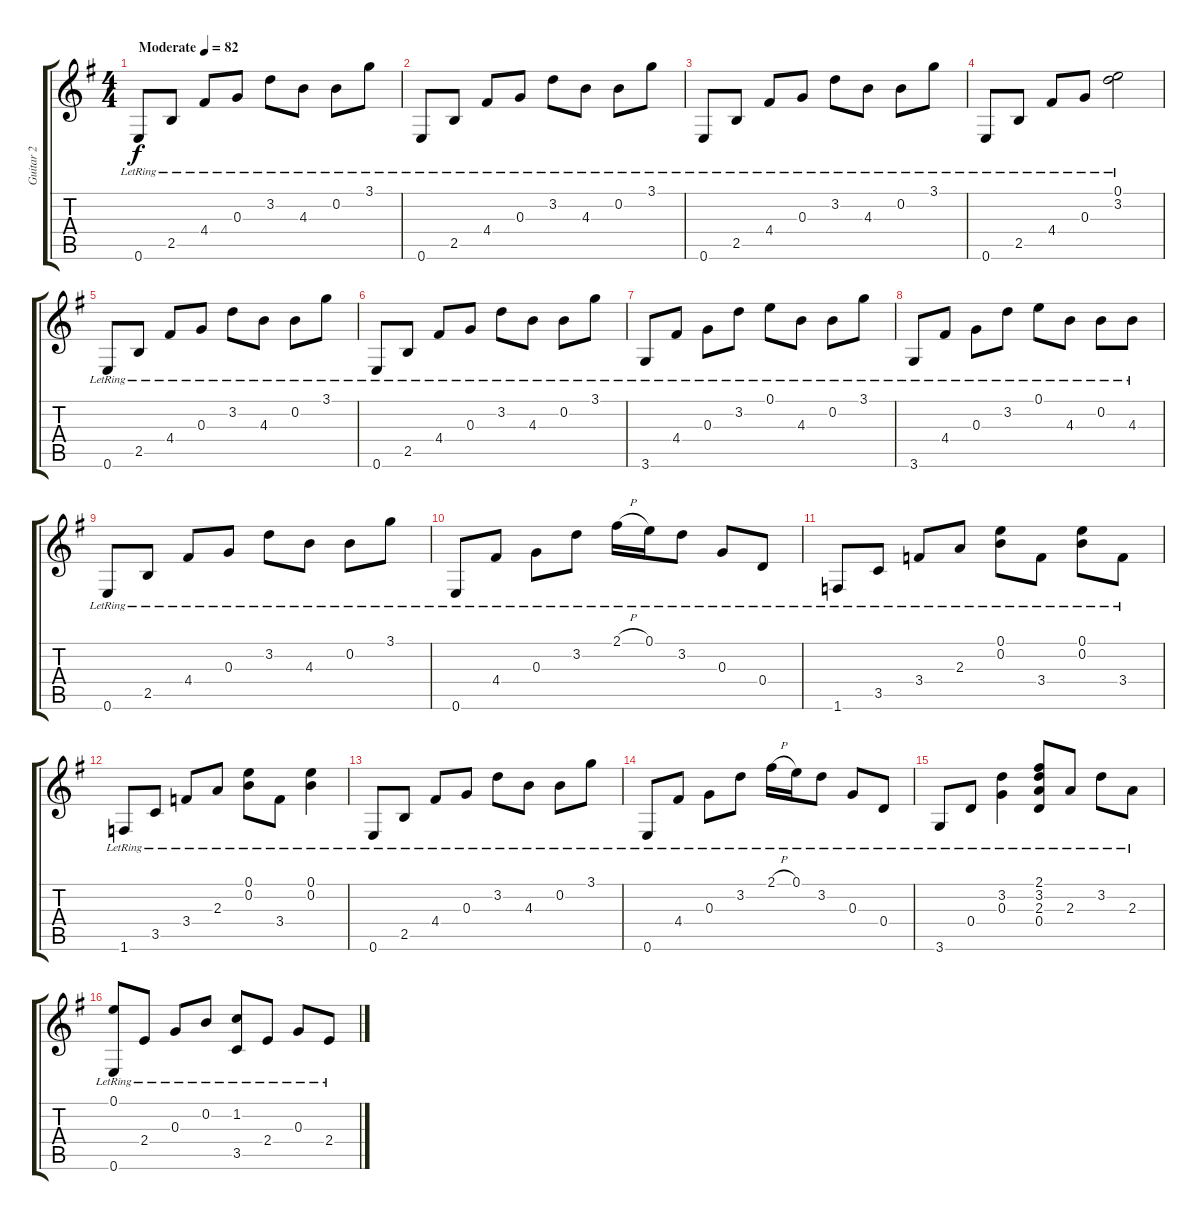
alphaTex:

\track ("Guitar 2" "Guitar 2") {instrument acousticguitarnylon}
\staff {score tabs}
\tuning (E4 B3 G3 D3 A2 E2) {hide}
\ts (4 4)
\tempo (82 "Moderate")
\clef g2
\ks eminor
0.6{lr}.8{dy f instrument acousticguitarnylon} 2.5{lr}.8 4.4{lr}.8 0.3{lr}.8 3.2{lr}.8 4.3{lr}.8 0.2{lr}.8 3.1{lr}.8 |
0.6{lr}.8 2.5{lr}.8 4.4{lr}.8 0.3{lr}.8 3.2{lr}.8 4.3{lr}.8 0.2{lr}.8 3.1{lr}.8 |
0.6{lr}.8 2.5{lr}.8 4.4{lr}.8 0.3{lr}.8 3.2{lr}.8 4.3{lr}.8 0.2{lr}.8 3.1{lr}.8 |
0.6{lr}.8 2.5{lr}.8 4.4{lr}.8 0.3{lr}.8 (0.1{lr} 3.2{lr}).2 |
0.6{lr}.8 2.5{lr}.8 4.4{lr}.8 0.3{lr}.8 3.2{lr}.8 4.3{lr}.8 0.2{lr}.8 3.1{lr}.8 |
0.6{lr}.8 2.5{lr}.8 4.4{lr}.8 0.3{lr}.8 3.2{lr}.8 4.3{lr}.8 0.2{lr}.8 3.1{lr}.8 |
3.6{lr}.8 4.4{lr}.8 0.3{lr}.8 3.2{lr}.8 0.1{lr}.8 4.3{lr}.8 0.2{lr}.8 3.1{lr}.8 |
3.6{lr}.8 4.4{lr}.8 0.3{lr}.8 3.2{lr}.8 0.1{lr}.8 4.3{lr}.8 0.2{lr}.8 4.3{lr}.8 |
0.6{lr}.8 2.5{lr}.8 4.4{lr}.8 0.3{lr}.8 3.2{lr}.8 4.3{lr}.8 0.2{lr}.8 3.1{lr}.8 |
0.6{lr}.8 4.4{lr}.8 0.3{lr}.8 3.2{lr}.8 2.1{h lr}.16 0.1{lr}.16 3.2{lr}.8 0.3{lr}.8 0.4{lr}.8 |
1.6{lr}.8 3.5{lr}.8 3.4{lr}.8 2.3{lr}.8 (0.1{lr} 0.2{lr}).8 3.4{lr}.8 (0.1{lr} 0.2{lr}).8 3.4{lr}.8 |
1.6{lr}.8 3.5{lr}.8 3.4{lr}.8 2.3{lr}.8 (0.1{lr} 0.2{lr}).8 3.4{lr}.8 (0.1{lr} 0.2{lr}).4 |
0.6{lr}.8 2.5{lr}.8 4.4{lr}.8 0.3{lr}.8 3.2{lr}.8 4.3{lr}.8 0.2{lr}.8 3.1{lr}.8 |
0.6{lr}.8 4.4{lr}.8 0.3{lr}.8 3.2{lr}.8 2.1{h lr}.16 0.1{lr}.16 3.2{lr}.8 0.3{lr}.8 0.4{lr}.8 |
3.6{lr}.8 0.4{lr}.8 (3.2{lr} 0.3{lr}).4 (2.1{lr} 3.2{lr} 2.3{lr} 0.4{lr}).8 2.3{lr}.8 3.2{lr}.8 2.3{lr}.8 |
(0.1{lr} 0.6{lr}).8 2.4{lr}.8 0.3{lr}.8 0.2{lr}.8 (1.2{lr} 3.5{lr}).8 2.4{lr}.8 0.3{lr}.8 2.4{lr}.8
